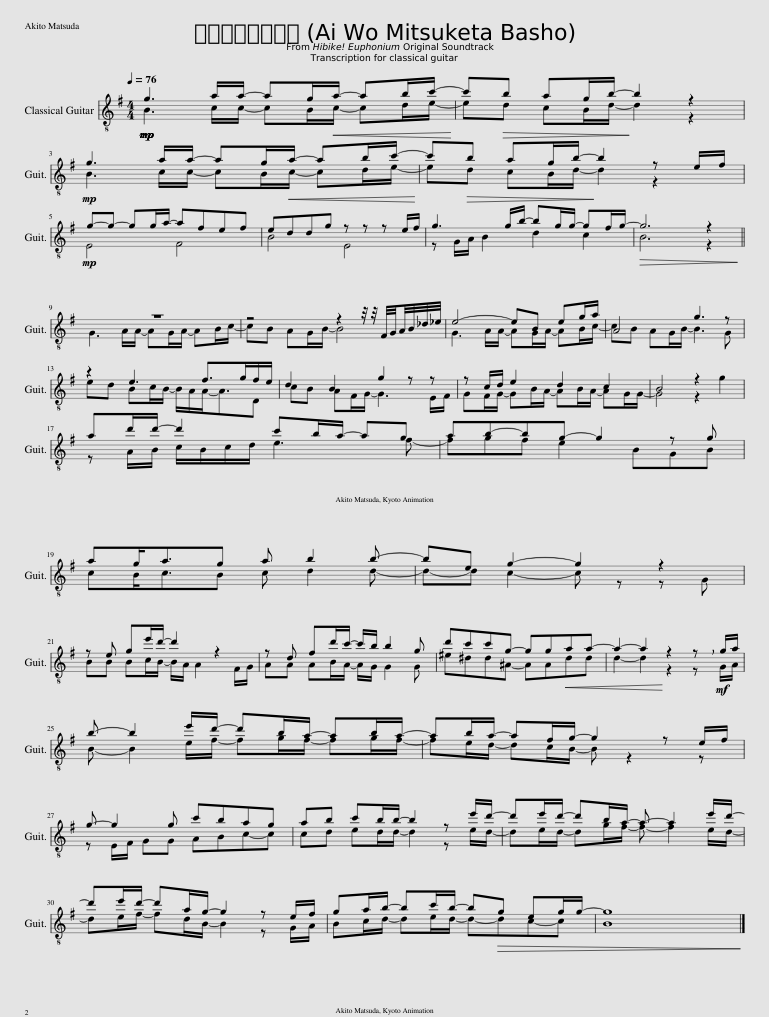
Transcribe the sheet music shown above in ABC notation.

X:1
%%score ( 1 2 ) 3 4
L:1/8
Q:1/4=76
M:4/4
I:linebreak $
K:G
V:1 treble-8
V:2 treble-8
V:3 treble transpose=-2
V:4 bass
V:1
!mp!!mp!!mp! g3 a/a/- ag/!<(!a/- ab/c'/-!<)! | c'!>(!b ag/b/-!>)! b2 z2 |$!mp! g3 a/a/- ag/!<(!a/- ab/c'/-!<)! | c'!>(!b ag/b/-!>)! b2 z e/f/ |$!mp! g-g- gg/a/- afef | %5
 eddg z z z e/f/ | g3 g/b/- bg/g/- gf/g/- |!>(! g6 z2!>)! ||$ z8 | z4 z2 z/4 z/4 F/4G/4A/4B/4_d/4_e/4 | %10
 e4- eB eg/a/ | A4 g3 z |$ z2 e3 f>gf/e/ | d2 B2 g2 z z | z c/d/ e2 d2 c2 | %15
 B4 z2 g2 |$ ad'/d'/- d'2 c'b/a/- ag | ab-bg- g2 z g |$ ag<ag a b2 b- | be g2- g2 z2 |$ %20
 z e ge'/d'/- d'2 z2 | z d fd'/c'/- c'/b/ b2 g | d'c'c'g- gg!<(!aa- | a2- a2!<)! z2 !breath!z!mf! g/a/ |$ b- b2 e'/d'/- d'b/a/- ab/a/- | %25
 ab/a/- af/g/- g2 z e/f/ |$ g- g2 g c'bag | ab c'b/b/- b2 z e'/d'/- | d'e'/d'/- d'b/a/- a- a2 e'/d'/- |$ d'e'/d'/- d'a/g/- g2 z e/f/ | %30
 ga/b/- bc'/b/- b!>(!g eg/g/- | g8!>)! |] %32
V:2
 B3 c/c/- cB/c/- cd/e/- | ed cB/d/- d2 z2 |$ B3 c/c/- cB/c/- cd/e/- | ed cB/d/- d2 z2 |$ E4 F4 | %5
 B4 E4 | z G/A/ B2 d2 c2 | B6 z2 ||$ G3 A/A/- AG/A/- AB/c/- | cB AG/B/- B4 | %10
 G3 A/A/- AG/A/- AB/c/- | cB AG/B/- B3 G |$ ed Bc/B/- B/A/A-<AD | cB AF/G/- G3 E/F/ | GF/G/- GB/A/- AB/A/- AG/G/- | %15
 G4 z2 x2 |$ z A/B/ c/B/c/d/ e3 f- | fgf e2 BGB |$ cB<cB c d2 d- | d-d c2- c z z G |$ %20
 BB Bc/B/- B/A/ A2 F/G/ | AA AB/A/- A/G/ G2 G | ^e^dd^A- AAdd | d2- d2 z2 z G/A/ |$ B- B2 e/f/- fg/f/- fg/f/- | %25
 fe/d/- dc/B/- B z2 z |$ z E/F/ GG ABc-c | cd ed/d/- d2 z e/d/- | de/d/- dg/f/- f- f2 e/d/- |$ de/f/- fd/B/- B2 z G/A/ | %30
 Bc/d/- de/d/- d-dc-c | B8 |] %32
V:3
[K:A] A3 B/ B/- B A/ B/- B c/ d/- | d c B A/ c/- c2 z2 |$ A3 B/ B/- B A/ B/- B c/ d/- | d c B A/ c/- c2 z F/ G/ |$ A- A- A A/ B/- B G F G | %5
 F E E A z z z F/ G/ | A3 A/ c/- c A/ A/- A G/ A/- | A4 z z z z ||$ z8 | z4 z2 z/4 z/4 G/4 A/4 B/4 c/4 _e/4 =f/4 | %10
 f4- f c f a/ b/- | b4 a3 z |$ z2 f3 g3/2 a/ g/ f/ | e2 c2 a2 z z | z d/ e/ f2 e2 d2 | %15
 c4 z2 a2 |$ B e/ e/- e2 d c/ B/- B A | B c- c A- A2 z A |$ B A/ B3/2 A B c2 c- | c F A2- A2 z2 |$ %20
 z F A f/ e/- e2 z2 | z E G e/ d/- d/ c/ c2 A | e d d A- A A B B- | B2- B2 z2 z!f! A/ B/ |$ c- c2 f/ e/- e c/ B/- B c/ B/- | %25
 B c/ B/- B G/ A/- A2 z F/ G/ |$ A- A2 A d c B A | B c d c/ c/- c2 z f/ e/- | e f/ e/- e c/ B/- B- B2 f/ e/- |$ e f/ e/- e B/ A/- A2 z F/ G/ | %30
 A B/ c/- c d/ c/- c A F A/ A/- | A4 z4 |] %32
V:4
 B,3 C/ C/- C B,/ C/- C D/ E/- | E D C B,/ D/- D2 z2 |$ B,3 C/ C/- C B,/ C/- C D/ E/- | E D C B,/ D/- D2 z2 |$ E,4 F,4 | %5
 B,4 E,4 | z G,/ A,/ B,2 D2 C2 | B,4 z4 ||$ G,3 A,/ A,/- A, G,/ A,/- A, B,/ C/- | C B, A, G,/ B,/- B,4 | %10
 G,3 A,/ A,/- A, G,/ A,/- A, B,/ C/- | C B, A, G,/ B,/- B,3 G, |$ E D B, C/ B,/- B,/ A,/ A,/- A,3/2 D, | C B, A, F,/ G,/- G,3 E,/ F,/ | G, F,/ G,/- G, B,/ A,/- A, B,/ A,/- A, G,/ G,/- | %15
 G,4 z2 x2 |$ z A,/ B,/ C/ B,/ C/ D/ E3 F- | F G F E2 B, G, B, |$ C B,/ C3/2 B, C D2 D- | D- D C2- C z z G, |$ %20
 B, B, B, C/ B,/- B,/ A,/ A,2 F,/ G,/ | A, A, A, B,/ A,/- A,/ G,/ G,2 G, | ^E ^D D ^A,- A, A, D D | D2- D2 z2 z G,/ A,/ |$ B,- B,2 E/ F/- F G/ F/- F G/ F/- | %25
 F E/ D/- D C/ B,/- B, z2 z |$ z E,/ F,/ G, G, A, B, C- C | C D E D/ D/- D2 z E/ D/- | D E/ D/- D G/ F/- F- F2 E/ D/- |$ D E/ F/- F D/ B,/- B,2 z G,/ A,/ | %30
 B, C/ D/- D E/ D/- D- D C- C | B,4 z4 |] %32
